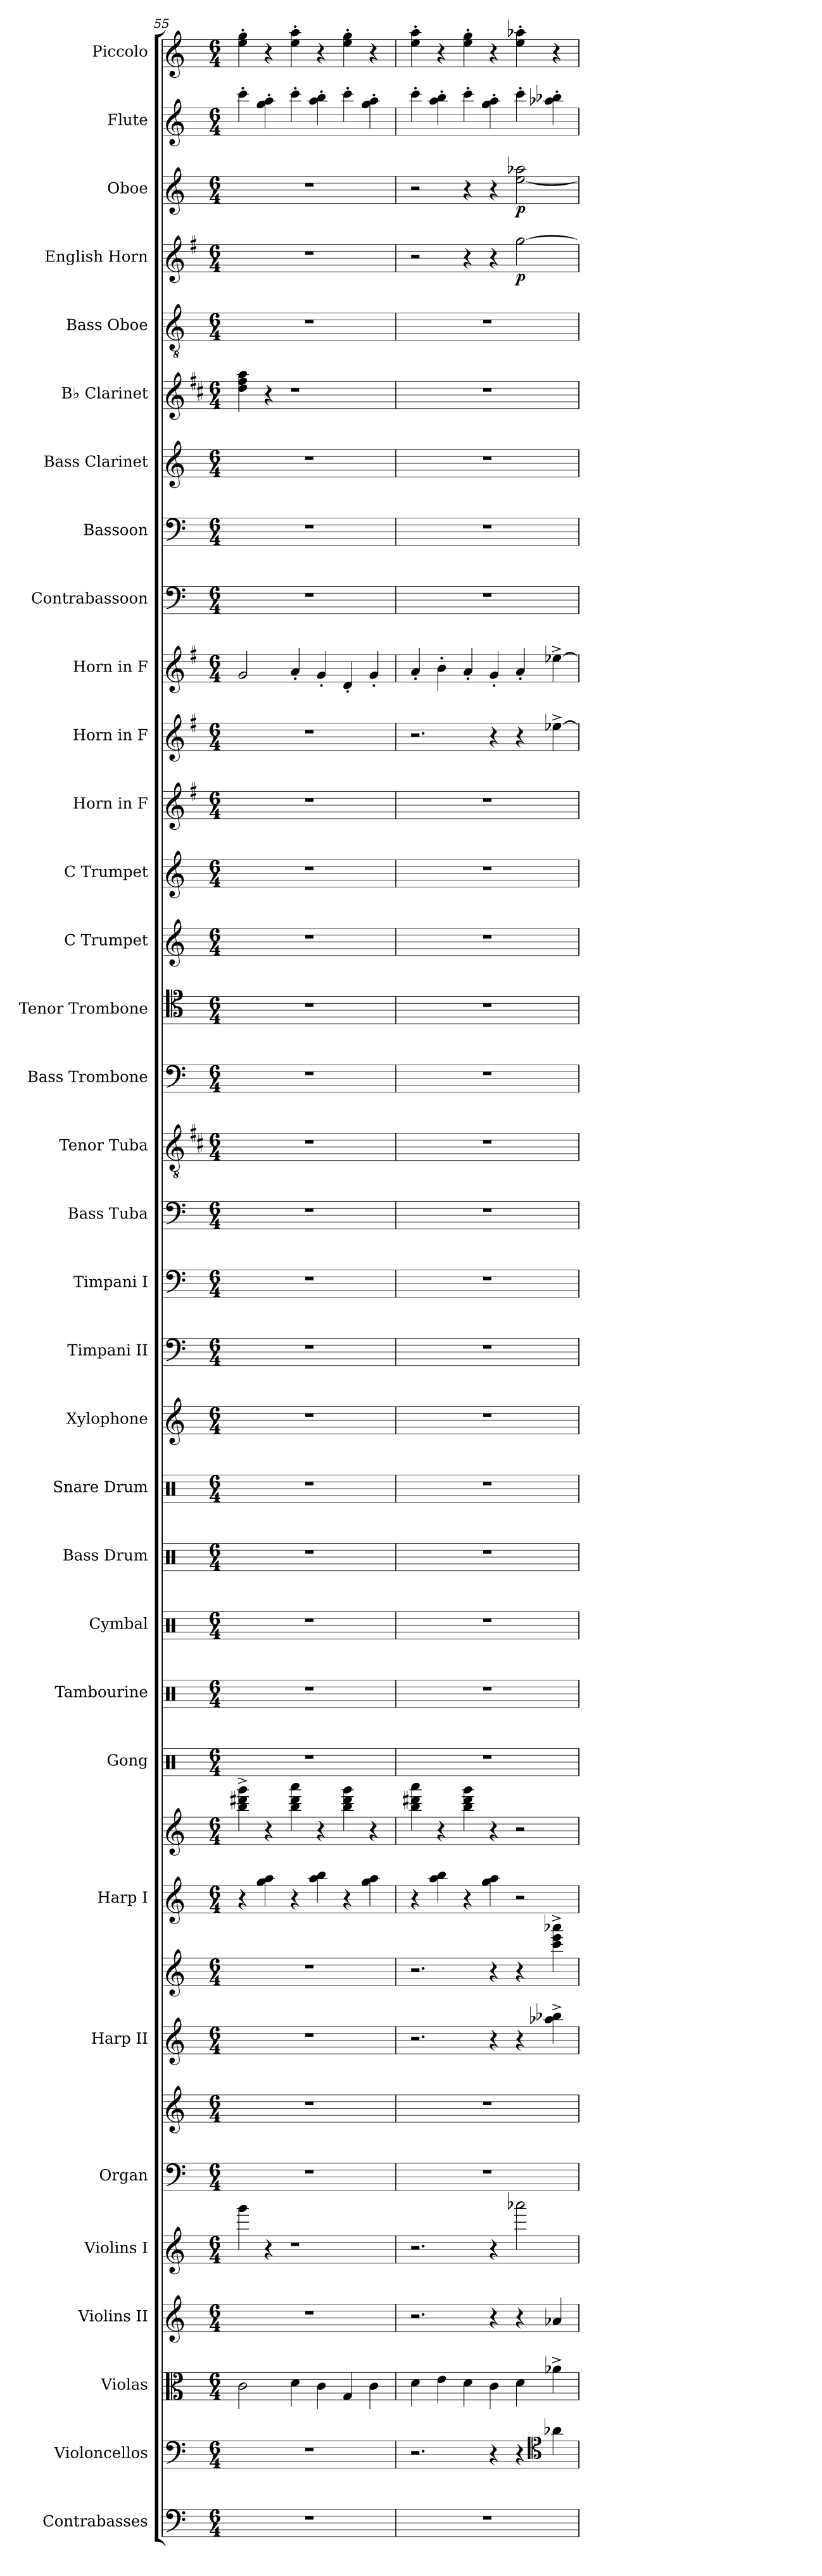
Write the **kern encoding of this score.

**kern	**kern	**kern	**kern	**kern	**kern	**kern	**kern	**kern	**kern	**kern	**kern	**kern	**kern	**kern	**kern	**kern	**kern	**kern	**kern	**kern	**kern	**kern	**kern	**kern	**kern	**kern	**kern	**kern	**kern	**kern	**kern	**kern	**kern	**dynam	**kern	**dynam	**kern	**kern
*part34	*part33	*part32	*part31	*part30	*part29	*part29	*part28	*part28	*part27	*part27	*part26	*part25	*part24	*part23	*part22	*part21	*part20	*part19	*part18	*part17	*part16	*part15	*part14	*part13	*part12	*part11	*part10	*part9	*part8	*part7	*part6	*part5	*part4	*part4	*part3	*part3	*part2	*part1
*staff37	*staff36	*staff35	*staff34	*staff33	*staff32	*staff31	*staff30	*staff29	*staff28	*staff27	*staff26	*staff25	*staff24	*staff23	*staff22	*staff21	*staff20	*staff19	*staff18	*staff17	*staff16	*staff15	*staff14	*staff13	*staff12	*staff11	*staff10	*staff9	*staff8	*staff7	*staff6	*staff5	*staff4	*staff4	*staff3	*staff3	*staff2	*staff1
*I"Contrabasses	*I"Violoncellos	*I"Violas	*I"Violins II	*I"Violins I	*I"Organ	*	*I"Harp II	*	*I"Harp I	*	*I"Gong	*I"Tambourine	*I"Cymbal	*I"Bass Drum	*I"Snare Drum	*I"Xylophone	*I"Timpani II	*I"Timpani I	*I"Bass Tuba	*I"Tenor Tuba	*I"Bass Trombone	*I"Tenor Trombone	*I"C Trumpet	*I"C Trumpet	*I"Horn in F	*I"Horn in F	*I"Horn in F	*I"Contrabassoon	*I"Bassoon	*I"Bass Clarinet	*I"B♭ Clarinet	*I"Bass Oboe	*I"English Horn	*	*I"Oboe	*	*I"Flute	*I"Piccolo
*I'Cbs.	*I'Vcs.	*I'Vlas.	*I'Vlns.	*I'Vlns.	*I'Org.	*	*I'Hrp.	*	*I'Hrp.	*	*	*I'Tamb.	*I'Cym.	*I'B. Dr.	*I'Sn. Dr.	*I'Xyl.	*I'Timp.	*I'Timp.	*I'Tba.	*	*I'B. Tbn.	*I'T. Tbn.	*I'C Tpt.	*I'C Tpt.	*	*	*	*I'Cbsn.	*I'Bsn.	*I'B. Cl.	*I'B♭ Cl.	*	*I'E. Hn.	*	*I'Ob.	*	*I'Fl.	*I'Picc.
*clefF4	*clefF4	*clefC3	*clefG2	*clefG2	*clefF4	*clefG2	*clefG2	*clefG2	*clefG2	*clefG2	*clefX	*clefX	*clefX	*clefX	*clefX	*clefG2	*clefF4	*clefF4	*clefF4	*clefGv2	*clefF4	*clefC4	*clefG2	*clefG2	*clefG2	*clefG2	*clefG2	*clefF4	*clefF4	*clefG2	*clefG2	*clefGv2	*clefG2	*	*clefG2	*	*clefG2	*clefG2
*ITrd7c12	*	*	*	*	*	*	*	*	*	*	*	*	*	*	*	*ITrd-7c-12	*	*	*	*ITrd1c2	*	*	*	*	*ITrd4c7	*ITrd4c7	*ITrd4c7	*ITrd7c12	*	*ITrd8c14	*ITrd1c2	*	*ITrd4c7	*	*	*	*	*ITrd-7c-12
*k[]	*k[]	*k[]	*k[]	*k[]	*k[]	*k[]	*k[]	*k[]	*k[]	*k[]	*k[]	*k[]	*k[]	*k[]	*k[]	*k[]	*k[]	*k[]	*k[]	*k[]	*k[]	*k[]	*k[]	*k[]	*k[]	*k[]	*k[]	*k[]	*k[]	*k[]	*k[]	*k[]	*k[]	*	*k[]	*	*k[]	*k[]
*M6/4	*M6/4	*M6/4	*M6/4	*M6/4	*M6/4	*M6/4	*M6/4	*M6/4	*M6/4	*M6/4	*M6/4	*M6/4	*M6/4	*M6/4	*M6/4	*M6/4	*M6/4	*M6/4	*M6/4	*M6/4	*M6/4	*M6/4	*M6/4	*M6/4	*M6/4	*M6/4	*M6/4	*M6/4	*M6/4	*M6/4	*M6/4	*M6/4	*M6/4	*	*M6/4	*	*M6/4	*M6/4
=55	=55	=55	=55	=55	=55	=55	=55	=55	=55	=55	=55	=55	=55	=55	=55	=55	=55	=55	=55	=55	=55	=55	=55	=55	=55	=55	=55	=55	=55	=55	=55	=55	=55	=55	=55	=55	=55	=55
1.r	1.r	2c\	1.r	4ggg\	1.r	1.r	1.r	1.r	4r	4bb\^ 4ddd#X\^ 4ggg\^	1.r	1.r	1.r	1.r	1.r	1.r	1.r	1.r	1.r	1.r	1.r	1.r	1.r	1.r	1.r	1.r	2c/	1.r	1.r	1.r	4cc\ 4ee\ 4gg\	1.r	1.r	.	1.r	.	4ccc'\	4eee\' 4ggg\'
.	.	.	.	4r	.	.	.	.	4gg\ 4aa\	4r	.	.	.	.	.	.	.	.	.	.	.	.	.	.	.	.	.	.	.	.	4r	.	.	.	.	.	4gg\' 4aa\'	4r
.	.	4d\	.	1r	.	.	.	.	4r	4bb\ 4ddd#\ 4aaa\	.	.	.	.	.	.	.	.	.	.	.	.	.	.	.	.	4d'/	.	.	.	1r	.	.	.	.	.	4ccc'\	4eee\' 4aaa\'
.	.	4c\	.	.	.	.	.	.	4aa\ 4bb\	4r	.	.	.	.	.	.	.	.	.	.	.	.	.	.	.	.	4c'/	.	.	.	.	.	.	.	.	.	4aa\' 4bb\'	4r
.	.	4G/	.	.	.	.	.	.	4r	4bb\ 4ddd#\ 4ggg\	.	.	.	.	.	.	.	.	.	.	.	.	.	.	.	.	4G'/	.	.	.	.	.	.	.	.	.	4ccc'\	4eee\' 4ggg\'
.	.	4c\	.	.	.	.	.	.	4gg\ 4aa\	4r	.	.	.	.	.	.	.	.	.	.	.	.	.	.	.	.	4c'/	.	.	.	.	.	.	.	.	.	4gg\' 4aa\'	4r
=56	=56	=56	=56	=56	=56	=56	=56	=56	=56	=56	=56	=56	=56	=56	=56	=56	=56	=56	=56	=56	=56	=56	=56	=56	=56	=56	=56	=56	=56	=56	=56	=56	=56	=56	=56	=56	=56	=56
1.r	2.r	4d\	2.r	2.r	1.r	1.r	2.r	2.r	4r	4bb\ 4ddd#X\ 4aaa\	1.r	1.r	1.r	1.r	1.r	1.r	1.r	1.r	1.r	1.r	1.r	1.r	1.r	1.r	1.r	2.r	4d'/	1.r	1.r	1.r	1.r	1.r	2r	.	2r	.	4ccc'\	4eee\' 4aaa\'
.	.	4e\	.	.	.	.	.	.	4aa\ 4bb\	4r	.	.	.	.	.	.	.	.	.	.	.	.	.	.	.	.	4e'\	.	.	.	.	.	.	.	.	.	4aa\' 4bb\'	4r
.	.	4d\	.	.	.	.	.	.	4r	4bb\ 4ddd#\ 4ggg\	.	.	.	.	.	.	.	.	.	.	.	.	.	.	.	.	4d'/	.	.	.	.	.	4r	.	4r	.	4ccc'\	4eee\' 4ggg\'
.	4r	4c\	4r	4r	.	.	4r	4r	4gg\ 4aa\	4r	.	.	.	.	.	.	.	.	.	.	.	.	.	.	.	4r	4c'/	.	.	.	.	.	4r	.	4r	.	4gg\' 4aa\'	4r
!	!	!	!	!	!	!	!	!	!	!	!	!	!	!	!	!	!	!	!	!	!	!	!	!	!	!	!	!	!	!	!	!	!	!LO:DY:b	!	!LO:DY:b	!	!
.	4r	4d\	4r	2aaa-X\	.	.	4r	4r	2r	2r	.	.	.	.	.	.	.	.	.	.	.	.	.	.	.	4r	4d'/	.	.	.	.	.	[2cc\	p	[2ee\ 2aa-X\	p	4ccc'\	4eee\' 4aaa-X\'
*	*clefC4	*	*	*	*	*	*	*	*	*	*	*	*	*	*	*	*	*	*	*	*	*	*	*	*	*	*	*	*	*	*	*	*	*	*	*	*	*
.	4a-X\	4a-X^\	4a-X/	.	.	.	4aa-X\^ 4bb-X\^	4ccc\^ 4eee\^ 4aaa-X\^	.	.	.	.	.	.	.	.	.	.	.	.	.	.	.	.	.	[4a-X^\	[4a-X^\	.	.	.	.	.	.	.	.	.	4aa-X\' 4bb-X\'	4r
=	=	=	=	=	=	=	=	=	=	=	=	=	=	=	=	=	=	=	=	=	=	=	=	=	=	=	=	=	=	=	=	=	=	=	=	=	=	=
*-	*-	*-	*-	*-	*-	*-	*-	*-	*-	*-	*-	*-	*-	*-	*-	*-	*-	*-	*-	*-	*-	*-	*-	*-	*-	*-	*-	*-	*-	*-	*-	*-	*-	*-	*-	*-	*-	*-
